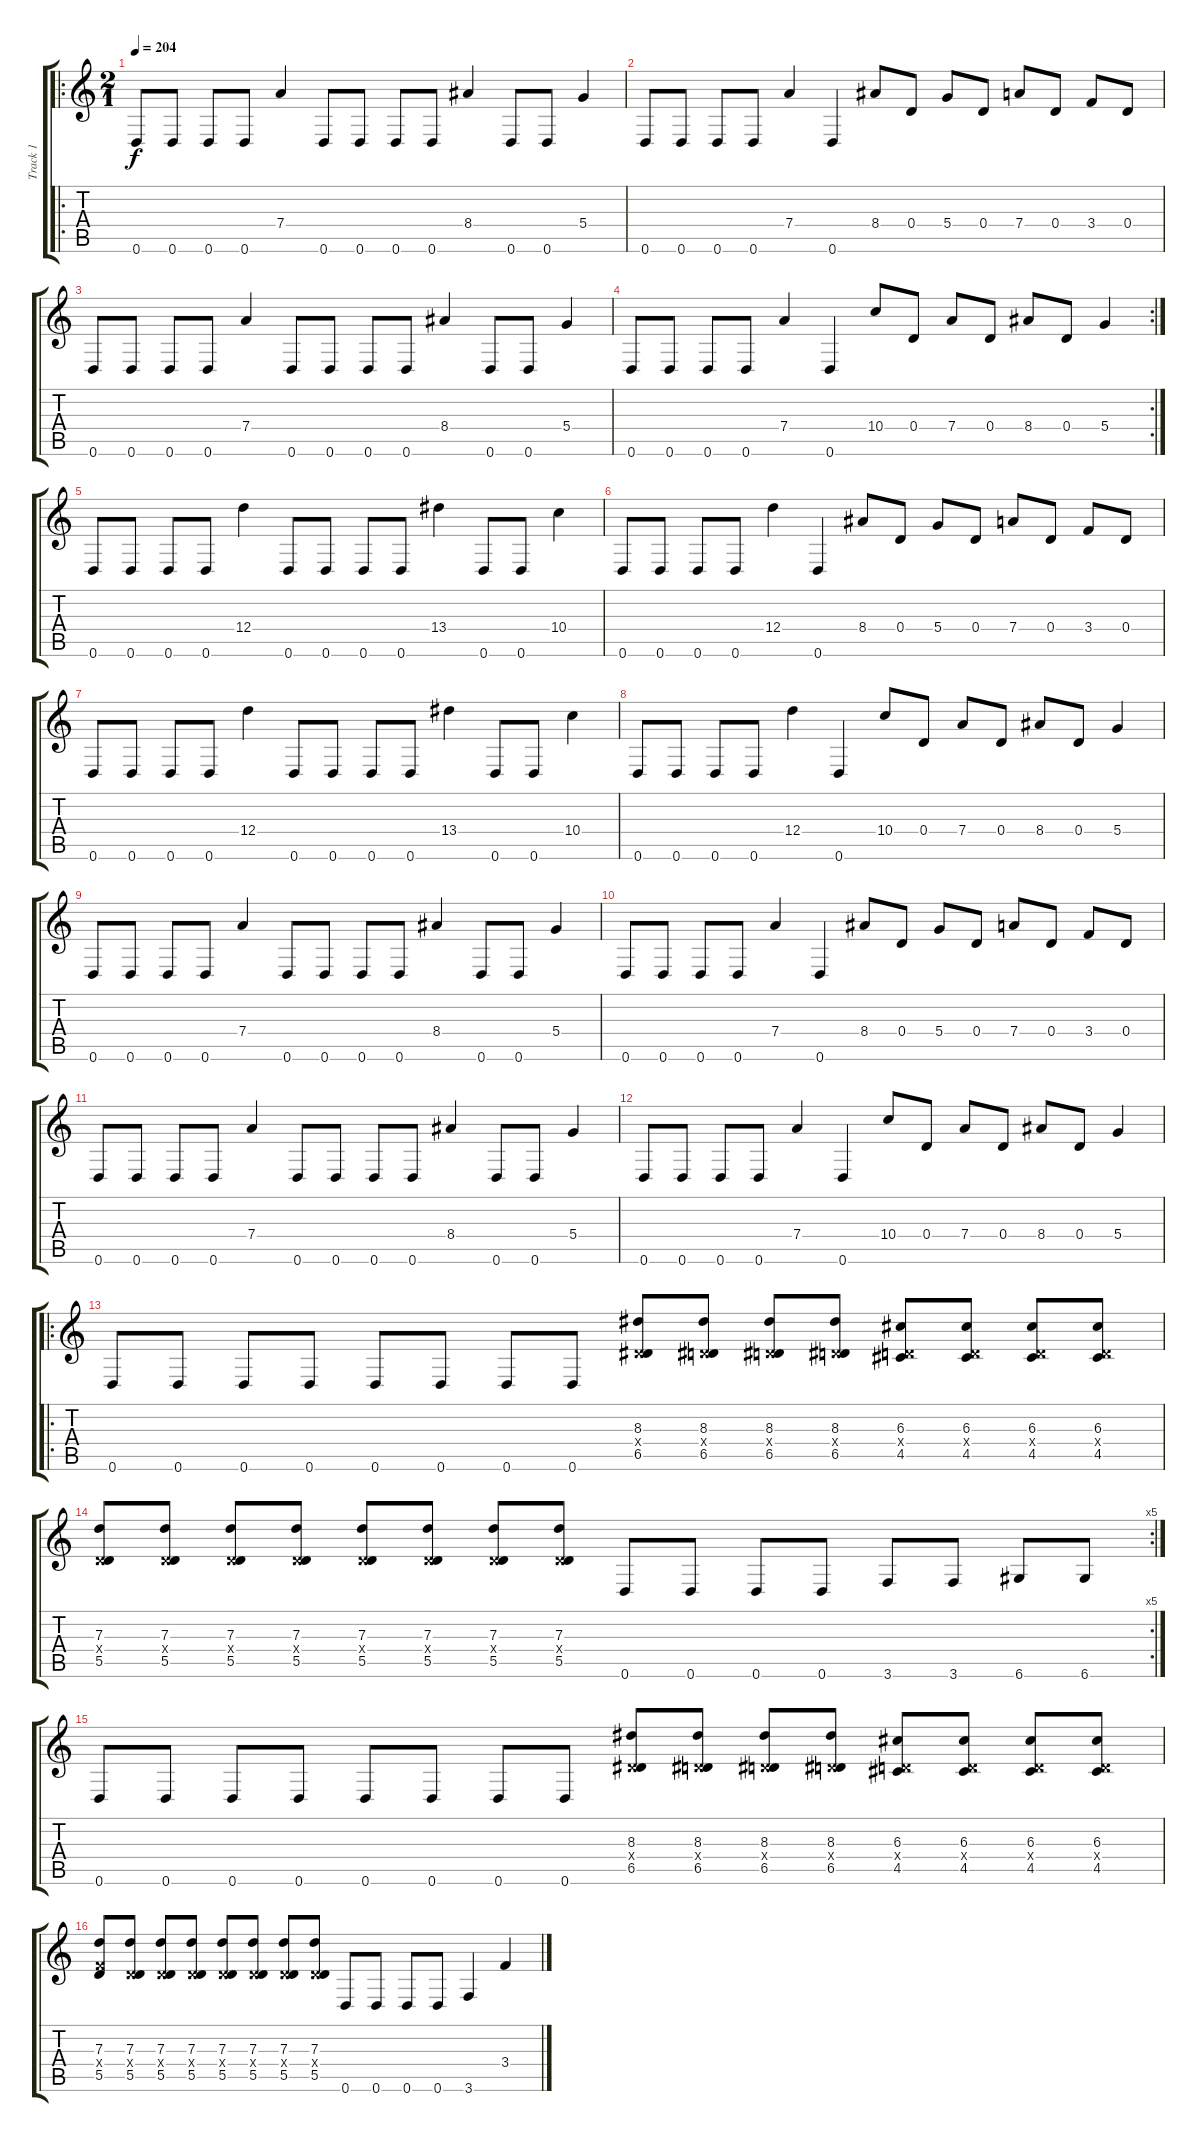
\track ("Track 1" "Track 1") {instrument distortionguitar}
\staff {score tabs}
\tuning (E4 B3 G3 D3 A2 D2) {hide}
\ro
\ts (2 1)
\tempo 204
\clef g2
\ks c
0.6.8{dy f instrument distortionguitar} 0.6.8 0.6.8 0.6.8 7.4.4 0.6.8 0.6.8 0.6.8 0.6.8 8.4.4 0.6.8 0.6.8 5.4.4 |
0.6.8 0.6.8 0.6.8 0.6.8 7.4.4 0.6.4 8.4.8 0.4.8 5.4.8 0.4.8 7.4.8 0.4.8 3.4.8 0.4.8 |
0.6.8 0.6.8 0.6.8 0.6.8 7.4.4 0.6.8 0.6.8 0.6.8 0.6.8 8.4.4 0.6.8 0.6.8 5.4.4 |
\rc 2
0.6.8 0.6.8 0.6.8 0.6.8 7.4.4 0.6.4 10.4.8 0.4.8 7.4.8 0.4.8 8.4.8 0.4.8 5.4.4 |
0.6.8 0.6.8 0.6.8 0.6.8 12.4.4 0.6.8 0.6.8 0.6.8 0.6.8 13.4.4 0.6.8 0.6.8 10.4.4 |
0.6.8 0.6.8 0.6.8 0.6.8 12.4.4 0.6.4 8.4.8 0.4.8 5.4.8 0.4.8 7.4.8 0.4.8 3.4.8 0.4.8 |
0.6.8 0.6.8 0.6.8 0.6.8 12.4.4 0.6.8 0.6.8 0.6.8 0.6.8 13.4.4 0.6.8 0.6.8 10.4.4 |
0.6.8 0.6.8 0.6.8 0.6.8 12.4.4 0.6.4 10.4.8 0.4.8 7.4.8 0.4.8 8.4.8 0.4.8 5.4.4 |
0.6.8 0.6.8 0.6.8 0.6.8 7.4.4 0.6.8 0.6.8 0.6.8 0.6.8 8.4.4 0.6.8 0.6.8 5.4.4 |
0.6.8 0.6.8 0.6.8 0.6.8 7.4.4 0.6.4 8.4.8 0.4.8 5.4.8 0.4.8 7.4.8 0.4.8 3.4.8 0.4.8 |
0.6.8 0.6.8 0.6.8 0.6.8 7.4.4 0.6.8 0.6.8 0.6.8 0.6.8 8.4.4 0.6.8 0.6.8 5.4.4 |
0.6.8 0.6.8 0.6.8 0.6.8 7.4.4 0.6.4 10.4.8 0.4.8 7.4.8 0.4.8 8.4.8 0.4.8 5.4.4 |
\ro
0.6.8 0.6.8 0.6.8 0.6.8 0.6.8 0.6.8 0.6.8 0.6.8 (8.3 0.4{x} 6.5).8 (8.3 0.4{x} 6.5).8 (8.3 0.4{x} 6.5).8 (8.3 0.4{x} 6.5).8 (6.3 0.4{x} 4.5).8 (6.3 0.4{x} 4.5).8 (6.3 0.4{x} 4.5).8 (6.3 0.4{x} 4.5).8 |
\rc 5
(7.3 0.4{x} 5.5).8 (7.3 0.4{x} 5.5).8 (7.3 0.4{x} 5.5).8 (7.3 0.4{x} 5.5).8 (7.3 0.4{x} 5.5).8 (7.3 0.4{x} 5.5).8 (7.3 0.4{x} 5.5).8 (7.3 0.4{x} 5.5).8 0.6.8 0.6.8 0.6.8 0.6.8 3.6.8 3.6.8 6.6.8 6.6.8 |
0.6.8 0.6.8 0.6.8 0.6.8 0.6.8 0.6.8 0.6.8 0.6.8 (8.3 0.4{x} 6.5).8 (8.3 0.4{x} 6.5).8 (8.3 0.4{x} 6.5).8 (8.3 0.4{x} 6.5).8 (6.3 0.4{x} 4.5).8 (6.3 0.4{x} 4.5).8 (6.3 0.4{x} 4.5).8 (6.3 0.4{x} 4.5).8 |
(7.3 3.4{x} 5.5).8 (7.3 0.4{x} 5.5).8 (7.3 0.4{x} 5.5).8 (7.3 0.4{x} 5.5).8 (7.3 0.4{x} 5.5).8 (7.3 0.4{x} 5.5).8 (7.3 0.4{x} 5.5).8 (7.3 0.4{x} 5.5).8 0.6.8 0.6.8 0.6.8 0.6.8 3.6.4 3.4.4
